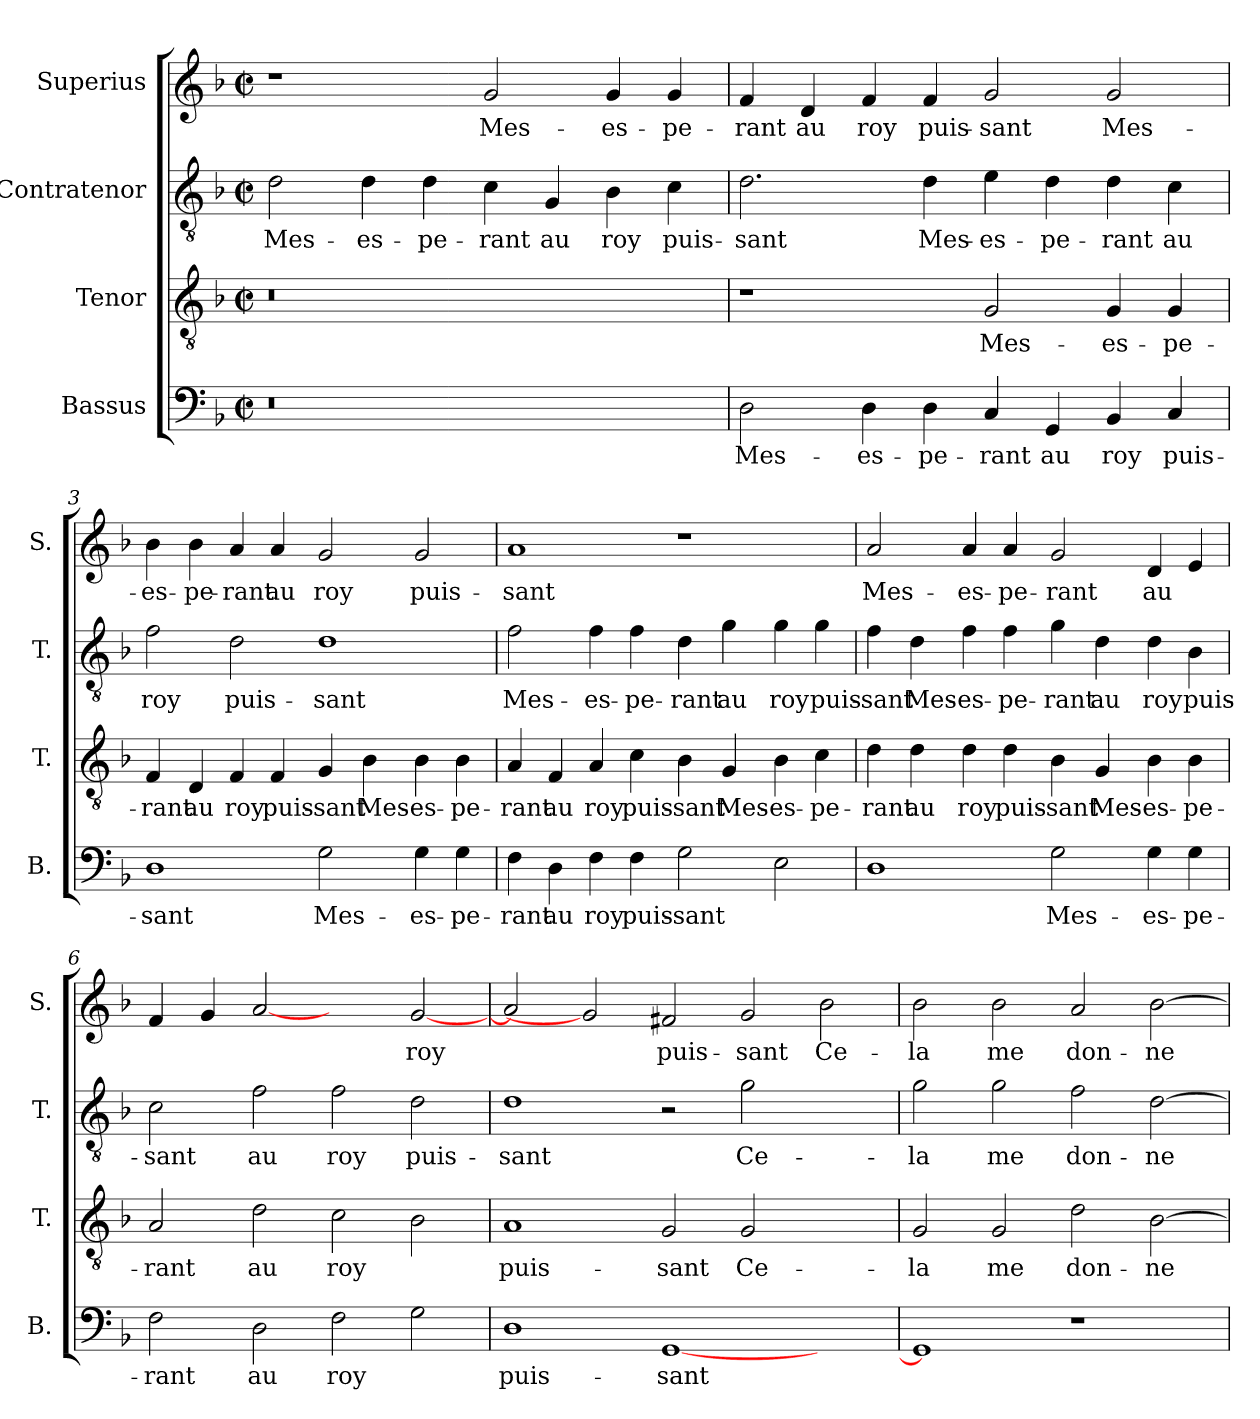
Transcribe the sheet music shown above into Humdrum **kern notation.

**kern	**text	**kern	**text	**kern	**text	**kern	**text
*part4	*part4	*part3	*part3	*part2	*part2	*part1	*part1
*staff4	*staff4	*staff3	*staff3	*staff2	*staff2	*staff1	*staff1
*I"Bassus	*	*I"Tenor	*	*I"Contratenor	*	*I"Superius	*
*I'B.	*	*I'T.	*	*I'T.	*	*I'S.	*
*clefF4	*	*clefGv2	*	*clefGv2	*	*clefG2	*
*k[b-]	*	*k[b-]	*	*k[b-]	*	*k[b-]	*
*F:	*	*F:	*	*F:	*	*F:	*
*M2/2	*	*M2/2	*	*M2/2	*	*M2/2	*
*met(c|)	*	*met(c|)	*	*met(c|)	*	*met(c|)	*
=1	=1	=1	=1	=1	=1	=1	=1
!LO:N:vis=0	!	!LO:N:vis=0	!	!	!	!	!
1r	.	1r	.	2d\	Mes-	1r	.
.	.	.	.	4d\	-es-	.	.
.	.	.	.	4d\	-pe-	.	.
1ryy	.	1ryy	.	4c\	-rant	2g/	Mes-
.	.	.	.	4G/	au	.	.
.	.	.	.	4B-\	roy	4g/	-es-
.	.	.	.	4c\	puis-	4g/	-pe-
=2	=2	=2	=2	=2	=2	=2	=2
2D\	Mes-	1r	.	2.d\	-sant	4f/	-rant
.	.	.	.	.	.	4d/	au
4D\	-es-	.	.	.	.	4f/	roy
4D\	-pe-	.	.	4d\	Mes-	4f/	puis-
4C/	-rant	2G/	Mes-	4e\	-es-	2g/	-sant
4GG/	au	.	.	4d\	-pe-	.	.
4BB-/	roy	4G/	-es-	4d\	-rant	2g/	Mes-
4C/	puis-	4G/	-pe-	4c\	au	.	.
=3	=3	=3	=3	=3	=3	=3	=3
1D\	-sant	4F/	-rant	2f\	roy	4b-\	-es-
.	.	4D/	au	.	.	4b-\	-pe-
.	.	4F/	roy	2d\	puis-	4a/	-rant
.	.	4F/	puis-	.	.	4a/	au
2G\	Mes-	4G/	-sant	1d\	-sant	2g/	roy
.	.	4B-\	Mes-	.	.	.	.
4G\	-es-	4B-\	-es-	.	.	2g/	puis-
4G\	-pe-	4B-\	-pe-	.	.	.	.
!!LO:LB:g=z
=4	=4	=4	=4	=4	=4	=4	=4
4F\	-rant	4A/	-rant	2f\	Mes-	1a/	-sant
4D\	au	4F/	au	.	.	.	.
4F\	roy	4A/	roy	4f\	-es-	.	.
4F\	puis-	4c\	puis-	4f\	-pe-	.	.
2G\	-sant	4B-\	-sant	4d\	-rant	1r	.
.	.	4G/	Mes-	4g\	au	.	.
2E\	.	4B-\	-es-	4g\	roy	.	.
.	.	4c\	-pe-	4g\	puis-	.	.
=5	=5	=5	=5	=5	=5	=5	=5
1D\	.	4d\	-rant	4f\	-sant	2a/	Mes-
.	.	4d\	au	4d\	Mes-	.	.
.	.	4d\	roy	4f\	-es-	4a/	-es-
.	.	4d\	puis-	4f\	-pe-	4a/	-pe-
2G\	Mes-	4B-\	-sant	4g\	-rant	2g/	-rant
.	.	4G/	Mes-	4d\	au	.	.
4G\	-es-	4B-\	-es-	4d\	roy	4d/	au
4G\	-pe-	4B-\	-pe-	4B-\	puis-	4e/	.
=6	=6	=6	=6	=6	=6	=6	=6
2F\	-rant	2A/	-rant	2c\	-sant	4f/	.
.	.	.	.	.	.	4g/	.
2D\	au	2d\	au	2f\	au	[2a/	.
2F\	roy	2c\	roy	2f\	roy	2ryy	.
2G\	.	2B-\	.	2d\	puis-	[2g/	roy
=7	=7	=7	=7	=7	=7	=7	=7
1D\	puis-	1A/	puis-	1d\	-sant	2a/]	.
.	.	.	.	.	.	2g/]	.
[1GG/	-sant	2G/	-sant	2r	.	2f#X/	puis-
.	.	2G/	Ce-	2g\	Ce-	2g/	-sant
2ryy	.	2ryy	.	2ryy	.	2b-\	Ce-
!!LO:LB:g=z
=8	=8	=8	=8	=8	=8	=8	=8
1GG/]	.	2G/	-la	2g\	-la	2b-\	-la
.	.	2G/	me	2g\	me	2b-\	me
1r	.	2d\	don-	2f\	don-	2a/	don-
.	.	[2B-\	-ne	[2d\	-ne	[2b-\	-ne
=	=	=	=	=	=	=	=
*-	*-	*-	*-	*-	*-	*-	*-
